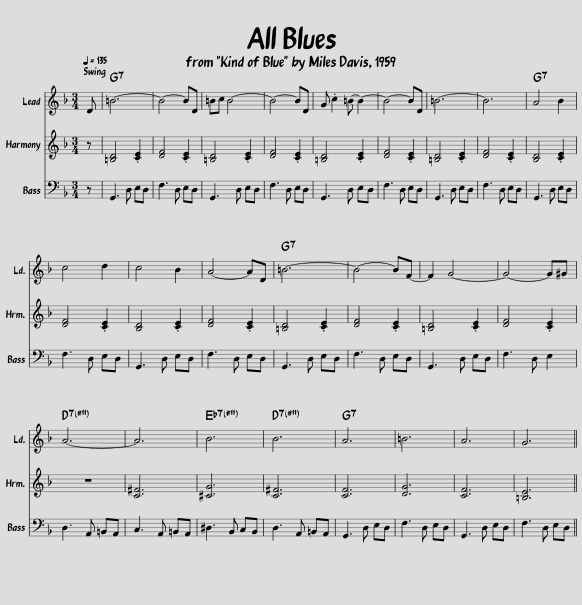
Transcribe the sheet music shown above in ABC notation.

X:1
%%score 1 2 3
L:1/8
M:3/4
I:linebreak $
K:F
V:1 treble
V:2 treble
V:3 bass transpose=-12
V:1
 D |[Q:1/4=135] =B6- | B4- BD | =Bc B4- | B4- BD | %5
 G .c2 =B- B2- | B4- BD | =B6- | B6 | A4 B2 |$ %10
 c4 d2 | c4 B2 | A4- AD | =B6- | B4- BF- | %15
 F2 G4- | G4- G^G |$ A6- | A6 | B6 | %20
 B6 | A6 | =B6 | A6 | G6 || %25
V:2
 z | [=B,D]4 .[CE]2 | [DF]4 .[CE]2 | [=B,D]4 .[CE]2 | [DF]4 .[CE]2 | %5
 [=B,D]4 .[CE]2 | [DF]4 .[CE]2 | [=B,D]4 .[CE]2 | [DF]4 .[CE]2 | [B,D]4 .[CE]2 |$ %10
 [DF]4 .[CE]2 | [B,D]4 .[CE]2 | [DF]4 .[CE]2 | [=B,D]4 .[CE]2 | [DF]4 .[CE]2 | %15
 [=B,D]4 .[CE]2 | [DF]4 .[CE]2 |$ z6 | [C^F]6 | [^CG]6 | %20
 [C^F]6 | [CF]6 | [DG]6 | [CF]6 | [=B,E]6 || %25
V:3
 z | G,,3 D, E,D, | F,3 D, E,D, | G,,3 D, E,D, | F,3 D, E,D, | %5
 G,,3 D, E,D, | F,3 D, E,D, | G,,3 D, E,D, | F,3 D, E,D, | G,,3 D, E,D, |$ %10
 F,3 D, E,D, | G,,3 D, E,D, | F,3 D, E,D, | G,,3 D, E,D, | F,3 D, E,D, | %15
 G,,3 D, E,D, | F,3 D, E,2 |$ D,3 A,, =B,,A,, | C,3 A,, =B,,A,, | ^D,3 B,, C,B,, | %20
 D,3 A,, =B,,A,, | G,,3 D, E,D, | F,3 D, E,D, | G,,3 D, E,D, | F,3 D, E,D, || %25
